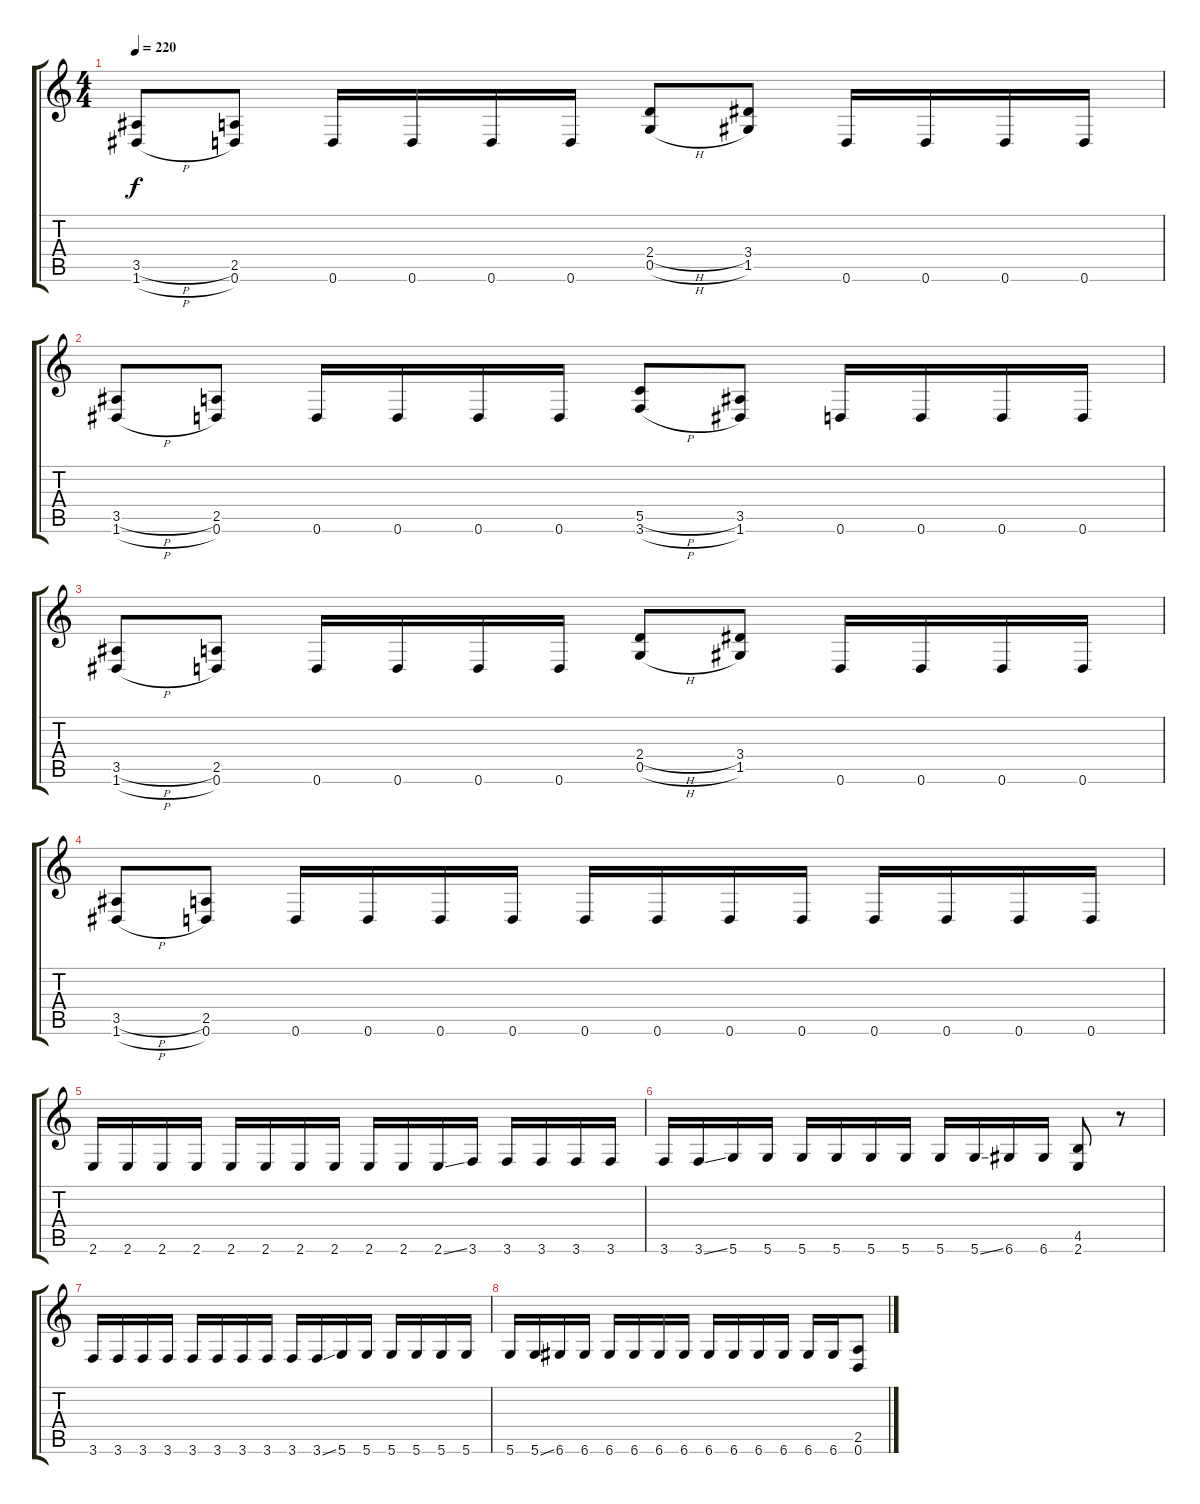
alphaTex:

\track "" {instrument distortionguitar}
\staff {score tabs}
\tuning (D4 A3 F3 C3 G2 D2) {hide}
\ts (4 4)
\tempo 220
\clef g2
\ks c
(3.5{h} 1.6{h}).8{dy f} (2.5 0.6).8 0.6.16 0.6.16 0.6.16 0.6.16 (2.4{h} 0.5{h}).8 (3.4 1.5).8 0.6.16 0.6.16 0.6.16 0.6.16 |
(3.5{h} 1.6{h}).8 (2.5 0.6).8 0.6.16 0.6.16 0.6.16 0.6.16 (5.5{h} 3.6{h}).8 (3.5 1.6).8 0.6.16 0.6.16 0.6.16 0.6.16 |
(3.5{h} 1.6{h}).8 (2.5 0.6).8 0.6.16 0.6.16 0.6.16 0.6.16 (2.4{h} 0.5{h}).8 (3.4 1.5).8 0.6.16 0.6.16 0.6.16 0.6.16 |
(3.5{h} 1.6{h}).8 (2.5 0.6).8 0.6.16 0.6.16 0.6.16 0.6.16 0.6.16 0.6.16 0.6.16 0.6.16 0.6.16 0.6.16 0.6.16 0.6.16 |
2.6.16 2.6.16 2.6.16 2.6.16 2.6.16 2.6.16 2.6.16 2.6.16 2.6.16 2.6.16 2.6{ss}.16 3.6.16 3.6.16 3.6.16 3.6.16 3.6.16 |
3.6.16 3.6{ss}.16 5.6.16 5.6.16 5.6.16 5.6.16 5.6.16 5.6.16 5.6.16 5.6{ss}.16 6.6.16 6.6.16 (4.5 2.6).8 r.8 |
3.6.16 3.6.16 3.6.16 3.6.16 3.6.16 3.6.16 3.6.16 3.6.16 3.6.16 3.6{ss}.16 5.6.16 5.6.16 5.6.16 5.6.16 5.6.16 5.6.16 |
5.6.16 5.6{ss}.16 6.6.16 6.6.16 6.6.16 6.6.16 6.6.16 6.6.16 6.6.16 6.6.16 6.6.16 6.6.16 6.6.16 6.6.16 (2.5 0.6).8
